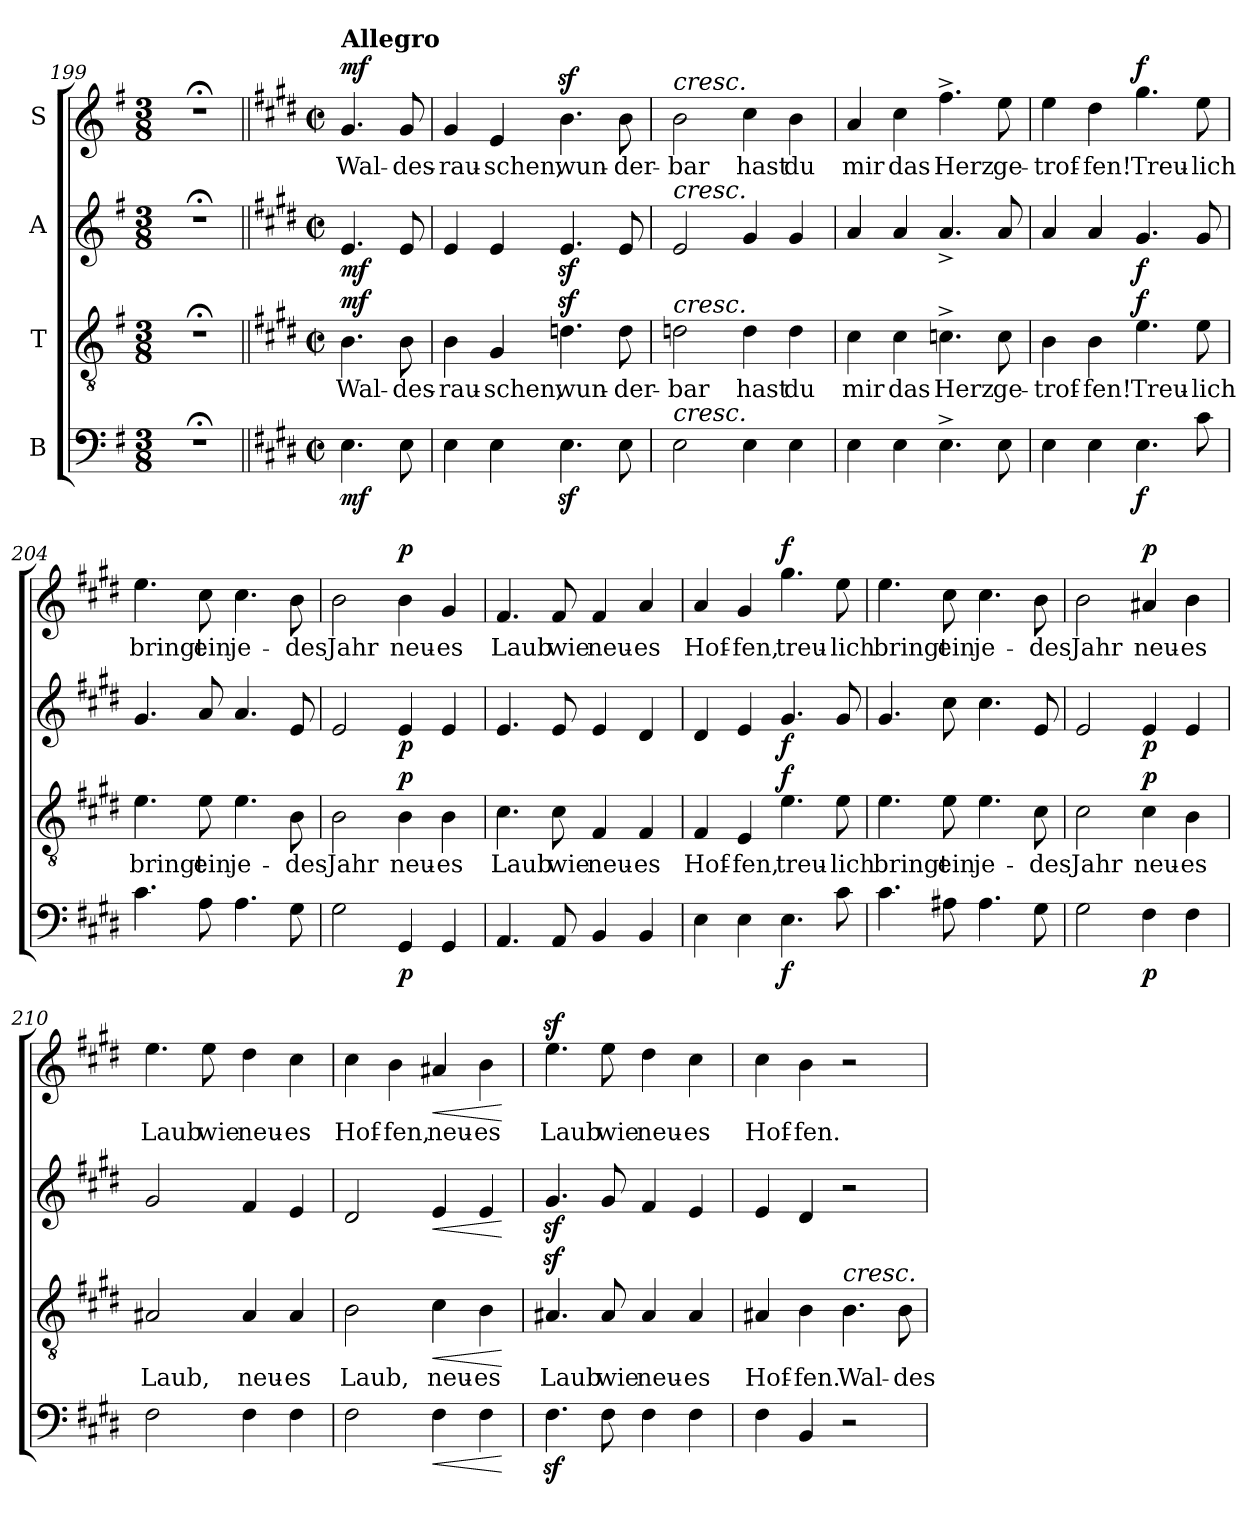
**kern	**dynam	**kern	**text	**dynam	**kern	**dynam	**kern	**text	**dynam
*part4	*part4	*part3	*part3	*part3	*part2	*part2	*part1	*part1	*part1
*staff4	*staff4	*staff3	*staff3	*staff3	*staff2	*staff2	*staff1	*staff1	*staff1
*I"B	*	*I"T	*	*	*I"A	*	*I"S	*	*
*clefF4	*	*clefGv2	*	*	*clefG2	*	*clefG2	*	*
*k[f#]	*	*k[f#]	*	*	*k[f#]	*	*k[f#]	*	*
*M3/8	*	*M3/8	*	*	*M3/8	*	*M3/8	*	*
=199	=199	=199	=199	=199	=199	=199	=199	=199	=199
4.r;<	.	4.r;<	.	.	4.r;<	.	4.r;<	.	.
!!LO:PB:g=z
=199X11||	=199X11||	=199X11||	=199X11||	=199X11||	=199X11||	=199X11||	=199X11||	=199X11||	=199X11||
*k[f#c#g#d#]	*	*k[f#c#g#d#]	*	*	*k[f#c#g#d#]	*	*k[f#c#g#d#]	*	*
*M2/2	*	*M2/2	*	*	*M2/2	*	*M2/2	*	*
*met(c|)	*	*met(c|)	*	*	*met(c|)	*	*met(c|)	*	*
!	!	!	!	!	!	!	!LO:TX:a:B:t=Allegro	!	!
!	!LO:DY:b	!	!LO:LY:b	!LO:DY:b	!	!LO:DY:b	!	!LO:LY:b	!LO:DY:b
4.E\	mf	4.B\	Wal-	mf	4.e/	mf	4.g#/	Wal-	mf
!	!	!	!LO:LY:b	!	!	!	!	!LO:LY:b	!
8E\	.	8B\	-des-	.	8e/	.	8g#/	-des-	.
=200	=200	=200	=200	=200	=200	=200	=200	=200	=200
!	!	!	!LO:LY:b	!	!	!	!	!LO:LY:b	!
4E\	.	4B\	-rau-	.	4e/	.	4g#/	-rau-	.
!	!	!	!LO:LY:b	!	!	!	!	!LO:LY:b	!
4E\	.	4G#/	-schen,	.	4e/	.	4e/	-schen,	.
!	!	!	!LO:LY:b	!	!	!	!	!LO:LY:b	!
4.Ez<\	.	4.dnz<\	wun-	.	4.ez</	.	4.bz<\	wun-	.
!	!	!	!LO:LY:b	!	!	!	!	!LO:LY:b	!
8E\	.	8d\	-der-	.	8e/	.	8b\	-der-	.
=201	=201	=201	=201	=201	=201	=201	=201	=201	=201
!	!	!	!	!	!	!	!LO:TX:a:i:t=cresc.	!	!
!	!	!	!	!	!LO:TX:a:i:t=cresc.	!	!	!	!
!	!	!LO:TX:a:i:t=cresc.	!	!	!	!	!	!	!
!LO:TX:a:i:t=cresc.	!	!	!	!	!	!	!	!	!
!	!	!	!LO:LY:b	!	!	!	!	!LO:LY:b	!
2E\	.	2dn\	-bar	.	2e/	.	2b\	-bar	.
!	!	!	!LO:LY:b	!	!	!	!	!LO:LY:b	!
4E\	.	4d\	hast	.	4g#/	.	4cc#\	hast	.
!	!	!	!LO:LY:b	!	!	!	!	!LO:LY:b	!
4E\	.	4d\	du	.	4g#/	.	4b\	du	.
=202	=202	=202	=202	=202	=202	=202	=202	=202	=202
!	!	!	!LO:LY:b	!	!	!	!	!LO:LY:b	!
4E\	.	4c#\	mir	.	4a/	.	4a/	mir	.
!	!	!	!LO:LY:b	!	!	!	!	!LO:LY:b	!
4E\	.	4c#\	das	.	4a/	.	4cc#\	das	.
!	!	!	!LO:LY:b	!	!	!	!	!LO:LY:b	!
4.E^\	.	4.cn^\	Herz	.	4.a^/	.	4.ff#^\	Herz	.
!	!	!	!LO:LY:b	!	!	!	!	!LO:LY:b	!
8E\	.	8c\	ge-	.	8a/	.	8ee\	ge-	.
=203	=203	=203	=203	=203	=203	=203	=203	=203	=203
!	!	!	!LO:LY:b	!	!	!	!	!LO:LY:b	!
4E\	.	4B\	-trof-	.	4a/	.	4ee\	-trof-	.
!	!	!	!LO:LY:b	!	!	!	!	!LO:LY:b	!
4E\	.	4B\	-fen!	.	4a/	.	4dd#\	-fen!	.
!	!LO:DY:b	!	!LO:LY:b	!LO:DY:b	!	!LO:DY:b	!	!LO:LY:b	!LO:DY:b
4.E\	f	4.e\	Treu-	f	4.g#/	f	4.gg#\	Treu-	f
!	!	!	!LO:LY:b	!	!	!	!	!LO:LY:b	!
8c#\	.	8e\	-lich	.	8g#/	.	8ee\	-lich	.
!!LO:PB:g=z
=204	=204	=204	=204	=204	=204	=204	=204	=204	=204
!	!	!	!LO:LY:b	!	!	!	!	!LO:LY:b	!
4.c#\	.	4.e\	bringt	.	4.g#/	.	4.ee\	bringt	.
!	!	!	!LO:LY:b	!	!	!	!	!LO:LY:b	!
8A\	.	8e\	ein	.	8a/	.	8cc#\	ein	.
!	!	!	!LO:LY:b	!	!	!	!	!LO:LY:b	!
4.A\	.	4.e\	je-	.	4.a/	.	4.cc#\	je-	.
!	!	!	!LO:LY:b	!	!	!	!	!LO:LY:b	!
8G#\	.	8B\	-des	.	8e/	.	8b\	-des	.
=205	=205	=205	=205	=205	=205	=205	=205	=205	=205
!	!	!	!LO:LY:b	!	!	!	!	!LO:LY:b	!
2G#\	.	2B\	Jahr	.	2e/	.	2b\	Jahr	.
!	!LO:DY:b	!	!LO:LY:b	!LO:DY:b	!	!LO:DY:b	!	!LO:LY:b	!LO:DY:b
4GG#/	p	4B\	neu-	p	4e/	p	4b\	neu-	p
!	!	!	!LO:LY:b	!	!	!	!	!LO:LY:b	!
4GG#/	.	4B\	-es	.	4e/	.	4g#/	-es	.
=206	=206	=206	=206	=206	=206	=206	=206	=206	=206
!	!	!	!LO:LY:b	!	!	!	!	!LO:LY:b	!
4.AA/	.	4.c#\	Laub	.	4.e/	.	4.f#/	Laub	.
!	!	!	!LO:LY:b	!	!	!	!	!LO:LY:b	!
8AA/	.	8c#\	wie	.	8e/	.	8f#/	wie	.
!	!	!	!LO:LY:b	!	!	!	!	!LO:LY:b	!
4BB/	.	4F#/	neu-	.	4e/	.	4f#/	neu-	.
!	!	!	!LO:LY:b	!	!	!	!	!LO:LY:b	!
4BB/	.	4F#/	-es	.	4d#/	.	4a/	-es	.
=207	=207	=207	=207	=207	=207	=207	=207	=207	=207
!	!	!	!LO:LY:b	!	!	!	!	!LO:LY:b	!
4E\	.	4F#/	Hof-	.	4d#/	.	4a/	Hof-	.
!	!	!	!LO:LY:b	!	!	!	!	!LO:LY:b	!
4E\	.	4E/	-fen,	.	4e/	.	4g#/	-fen,	.
!	!LO:DY:b	!	!LO:LY:b	!LO:DY:b	!	!LO:DY:b	!	!LO:LY:b	!LO:DY:b
4.E\	f	4.e\	treu-	f	4.g#/	f	4.gg#\	treu-	f
!	!	!	!LO:LY:b	!	!	!	!	!LO:LY:b	!
8c#\	.	8e\	-lich	.	8g#/	.	8ee\	-lich	.
=208	=208	=208	=208	=208	=208	=208	=208	=208	=208
!	!	!	!LO:LY:b	!	!	!	!	!LO:LY:b	!
4.c#\	.	4.e\	bringt	.	4.g#/	.	4.ee\	bringt	.
!	!	!	!LO:LY:b	!	!	!	!	!LO:LY:b	!
8A#X\	.	8e\	ein	.	8cc#\	.	8cc#\	ein	.
!	!	!	!LO:LY:b	!	!	!	!	!LO:LY:b	!
4.A#\	.	4.e\	je-	.	4.cc#\	.	4.cc#\	je-	.
!	!	!	!LO:LY:b	!	!	!	!	!LO:LY:b	!
8G#\	.	8c#\	-des	.	8e/	.	8b\	-des	.
!!LO:LB:g=z
=209	=209	=209	=209	=209	=209	=209	=209	=209	=209
!	!	!	!LO:LY:b	!	!	!	!	!LO:LY:b	!
2G#\	.	2c#\	Jahr	.	2e/	.	2b\	Jahr	.
!	!LO:DY:b	!	!LO:LY:b	!LO:DY:b	!	!LO:DY:b	!	!LO:LY:b	!LO:DY:b
4F#\	p	4c#\	neu-	p	4e/	p	4a#X/	neu-	p
!	!	!	!LO:LY:b	!	!	!	!	!LO:LY:b	!
4F#\	.	4B\	-es	.	4e/	.	4b\	-es	.
=210	=210	=210	=210	=210	=210	=210	=210	=210	=210
!	!	!	!LO:LY:b	!	!	!	!	!LO:LY:b	!
2F#\	.	2A#X/	Laub,	.	2g#/	.	4.ee\	Laub	.
!	!	!	!	!	!	!	!	!LO:LY:b	!
.	.	.	.	.	.	.	8ee\	wie	.
!	!	!	!LO:LY:b	!	!	!	!	!LO:LY:b	!
4F#\	.	4A#/	neu-	.	4f#/	.	4dd#\	neu-	.
!	!	!	!LO:LY:b	!	!	!	!	!LO:LY:b	!
4F#\	.	4A#/	-es	.	4e/	.	4cc#\	-es	.
=211	=211	=211	=211	=211	=211	=211	=211	=211	=211
!	!	!	!LO:LY:b	!	!	!	!	!LO:LY:b	!
2F#\	.	2B\	Laub,	.	2d#/	.	4cc#\	Hof-	.
!	!	!	!	!	!	!	!	!LO:LY:b	!
.	.	.	.	.	.	.	4b\	-fen,	.
!	!LO:HP:b	!	!LO:LY:b	!LO:HP:b	!	!LO:HP:b	!	!LO:LY:b	!LO:HP:b
4F#\	<	4c#\	neu-	<	4e/	<	4a#X/	neu-	<
!	!	!	!LO:LY:b	!	!	!	!	!LO:LY:b	!
4F#\	.	4B\	-es	.	4e/	.	4b\	-es	.
.	[	.	.	[	.	[	.	.	[
=212	=212	=212	=212	=212	=212	=212	=212	=212	=212
!	!	!	!LO:LY:b	!	!	!	!	!LO:LY:b	!
4.F#z<\	.	4.A#Xz</	Laub	.	4.g#z</	.	4.eez<\	Laub	.
!	!	!	!LO:LY:b	!	!	!	!	!LO:LY:b	!
8F#\	.	8A#/	wie	.	8g#/	.	8ee\	wie	.
!	!	!	!LO:LY:b	!	!	!	!	!LO:LY:b	!
4F#\	.	4A#/	neu-	.	4f#/	.	4dd#\	neu-	.
!	!	!	!LO:LY:b	!	!	!	!	!LO:LY:b	!
4F#\	.	4A#/	-es	.	4e/	.	4cc#\	-es	.
=213	=213	=213	=213	=213	=213	=213	=213	=213	=213
!	!	!	!LO:LY:b	!	!	!	!	!LO:LY:b	!
4F#\	.	4A#X/	Hof-	.	4e/	.	4cc#\	Hof-	.
!	!	!	!LO:LY:b	!	!	!	!	!LO:LY:b	!
4BB/	.	4B\	-fen.	.	4d#/	.	4b\	-fen.	.
!	!	!LO:TX:a:i:t=cresc.	!	!	!	!	!	!	!
!	!	!	!LO:LY:b	!	!	!	!	!	!
2r	.	4.B\	Wal-	.	2r	.	2r	.	.
!	!	!	!LO:LY:b	!	!	!	!	!	!
.	.	8B\	-des-	.	.	.	.	.	.
=	=	=	=	=	=	=	=	=	=
*-	*-	*-	*-	*-	*-	*-	*-	*-	*-
